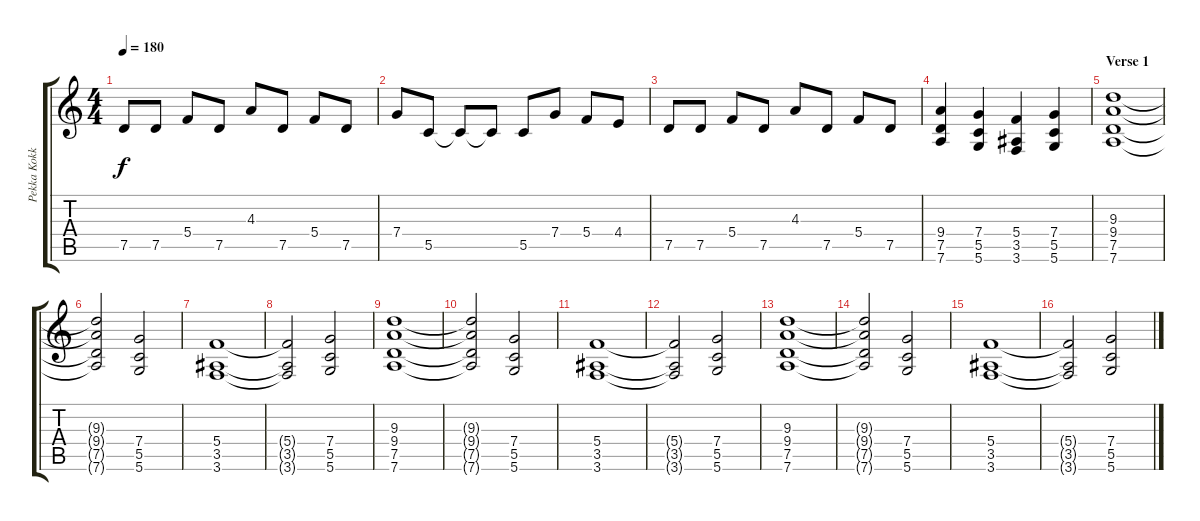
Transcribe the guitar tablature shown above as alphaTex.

\track ("Pekka Kokko - Rythm Guitar" "Pekka Kokk") {instrument distortionguitar}
\staff {score tabs}
\tuning (D4 A3 F3 C3 G2 D2) {hide}
\ts (4 4)
\tempo 180
\clef g2
\ks c
7.5.8{dy f} 7.5.8 5.4.8 7.5.8 4.3.8 7.5.8 5.4.8 7.5.8 |
7.4.8 5.5.8 5.5{t}.8 5.5{t}.8 5.5.8 7.4.8 5.4.8 4.4.8 |
7.5.8 7.5.8 5.4.8 7.5.8 4.3.8 7.5.8 5.4.8 7.5.8 |
(9.4 7.5 7.6).4 (7.4 5.5 5.6).4 (5.4 3.5 3.6).4 (7.4 5.5 5.6).4 |
\section ("" "Verse 1")
(9.3 9.4 7.5 7.6).1 |
(9.3{t} 9.4{t} 7.5{t} 7.6{t}).2 (7.4 5.5 5.6).2 |
(5.4 3.5 3.6).1 |
(5.4{t} 3.5{t} 3.6{t}).2 (7.4 5.5 5.6).2 |
(9.3 9.4 7.5 7.6).1 |
(9.3{t} 9.4{t} 7.5{t} 7.6{t}).2 (7.4 5.5 5.6).2 |
(5.4 3.5 3.6).1 |
(5.4{t} 3.5{t} 3.6{t}).2 (7.4 5.5 5.6).2 |
(9.3 9.4 7.5 7.6).1 |
(9.3{t} 9.4{t} 7.5{t} 7.6{t}).2 (7.4 5.5 5.6).2 |
(5.4 3.5 3.6).1 |
(5.4{t} 3.5{t} 3.6{t}).2 (7.4 5.5 5.6).2
